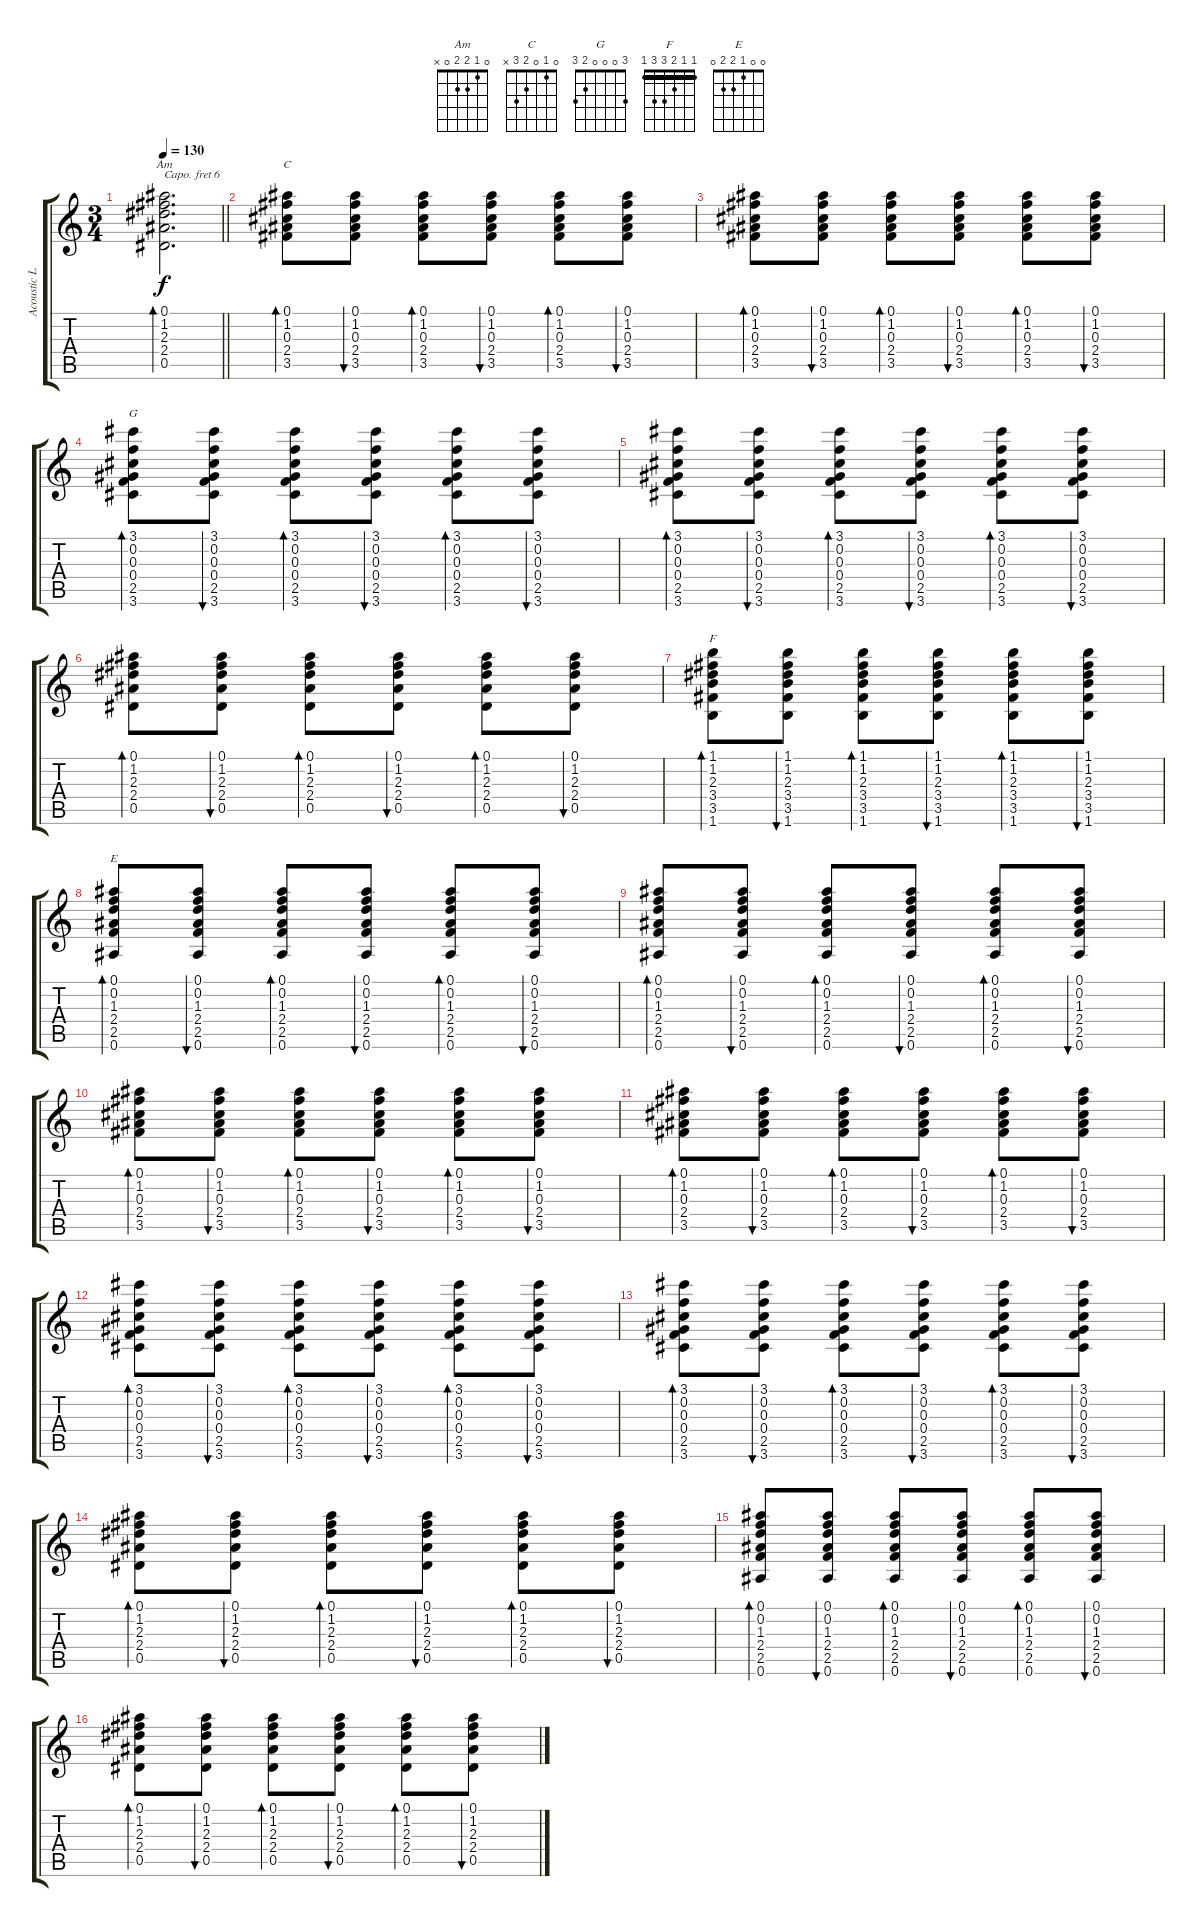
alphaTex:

\track ("Acoustic Lead (Capo)" "Acoustic L") {instrument acousticguitarnylon}
\staff {score tabs}
\capo 6
\tuning (E4 B3 G3 D3 A2 E2) {hide}
\chord ("Am" 0 1 2 2 0 x)
\chord ("C" 0 1 0 2 3 x)
\chord ("G" 3 0 0 0 2 3)
\chord ("F" 1 1 2 3 3 1) {barre 1}
\chord ("E" 0 0 1 2 2 0)
\ts (3 4)
\tempo 130
\clef g2
\barLineRight lightlight
\ks c
(0.1 1.2 2.3 2.4 0.5).2{d bd 60 ch "Am" dy f} |
\section ("" "")
(0.1 1.2 0.3 2.4 3.5).8{bd 60 ch "C"} (0.1 1.2 0.3 2.4 3.5).8{bu 60} (0.1 1.2 0.3 2.4 3.5).8{bd 60} (0.1 1.2 0.3 2.4 3.5).8{bu 60} (0.1 1.2 0.3 2.4 3.5).8{bd 60} (0.1 1.2 0.3 2.4 3.5).8{bu 60} |
(0.1 1.2 0.3 2.4 3.5).8{bd 60} (0.1 1.2 0.3 2.4 3.5).8{bu 60} (0.1 1.2 0.3 2.4 3.5).8{bd 60} (0.1 1.2 0.3 2.4 3.5).8{bu 60} (0.1 1.2 0.3 2.4 3.5).8{bd 60} (0.1 1.2 0.3 2.4 3.5).8{bu 60} |
(3.1 0.2 0.3 0.4 2.5 3.6).8{bd 60 ch "G"} (3.1 0.2 0.3 0.4 2.5 3.6).8{bu 60} (3.1 0.2 0.3 0.4 2.5 3.6).8{bd 60} (3.1 0.2 0.3 0.4 2.5 3.6).8{bu 60} (3.1 0.2 0.3 0.4 2.5 3.6).8{bd 60} (3.1 0.2 0.3 0.4 2.5 3.6).8{bu 60} |
(3.1 0.2 0.3 0.4 2.5 3.6).8{bd 60} (3.1 0.2 0.3 0.4 2.5 3.6).8{bu 60} (3.1 0.2 0.3 0.4 2.5 3.6).8{bd 60} (3.1 0.2 0.3 0.4 2.5 3.6).8{bu 60} (3.1 0.2 0.3 0.4 2.5 3.6).8{bd 60} (3.1 0.2 0.3 0.4 2.5 3.6).8{bu 60} |
(0.1 1.2 2.3 2.4 0.5).8{bd 60} (0.1 1.2 2.3 2.4 0.5).8{bu 60} (0.1 1.2 2.3 2.4 0.5).8{bd 60} (0.1 1.2 2.3 2.4 0.5).8{bu 60} (0.1 1.2 2.3 2.4 0.5).8{bd 60} (0.1 1.2 2.3 2.4 0.5).8{bu 60} |
(1.1 1.2 2.3 3.4 3.5 1.6).8{bd 60 ch "F"} (1.1 1.2 2.3 3.4 3.5 1.6).8{bu 60} (1.1 1.2 2.3 3.4 3.5 1.6).8{bd 60} (1.1 1.2 2.3 3.4 3.5 1.6).8{bu 60} (1.1 1.2 2.3 3.4 3.5 1.6).8{bd 60} (1.1 1.2 2.3 3.4 3.5 1.6).8{bu 60} |
(0.1 0.2 1.3 2.4 2.5 0.6).8{bd 60 ch "E"} (0.1 0.2 1.3 2.4 2.5 0.6).8{bu 60} (0.1 0.2 1.3 2.4 2.5 0.6).8{bd 60} (0.1 0.2 1.3 2.4 2.5 0.6).8{bu 60} (0.1 0.2 1.3 2.4 2.5 0.6).8{bd 60} (0.1 0.2 1.3 2.4 2.5 0.6).8{bu 60} |
(0.1 0.2 1.3 2.4 2.5 0.6).8{bd 60} (0.1 0.2 1.3 2.4 2.5 0.6).8{bu 60} (0.1 0.2 1.3 2.4 2.5 0.6).8{bd 60} (0.1 0.2 1.3 2.4 2.5 0.6).8{bu 60} (0.1 0.2 1.3 2.4 2.5 0.6).8{bd 60} (0.1 0.2 1.3 2.4 2.5 0.6).8{bu 60} |
(0.1 1.2 0.3 2.4 3.5).8{bd 60} (0.1 1.2 0.3 2.4 3.5).8{bu 60} (0.1 1.2 0.3 2.4 3.5).8{bd 60} (0.1 1.2 0.3 2.4 3.5).8{bu 60} (0.1 1.2 0.3 2.4 3.5).8{bd 60} (0.1 1.2 0.3 2.4 3.5).8{bu 60} |
(0.1 1.2 0.3 2.4 3.5).8{bd 60} (0.1 1.2 0.3 2.4 3.5).8{bu 60} (0.1 1.2 0.3 2.4 3.5).8{bd 60} (0.1 1.2 0.3 2.4 3.5).8{bu 60} (0.1 1.2 0.3 2.4 3.5).8{bd 60} (0.1 1.2 0.3 2.4 3.5).8{bu 60} |
(3.1 0.2 0.3 0.4 2.5 3.6).8{bd 60} (3.1 0.2 0.3 0.4 2.5 3.6).8{bu 60} (3.1 0.2 0.3 0.4 2.5 3.6).8{bd 60} (3.1 0.2 0.3 0.4 2.5 3.6).8{bu 60} (3.1 0.2 0.3 0.4 2.5 3.6).8{bd 60} (3.1 0.2 0.3 0.4 2.5 3.6).8{bu 60} |
(3.1 0.2 0.3 0.4 2.5 3.6).8{bd 60} (3.1 0.2 0.3 0.4 2.5 3.6).8{bu 60} (3.1 0.2 0.3 0.4 2.5 3.6).8{bd 60} (3.1 0.2 0.3 0.4 2.5 3.6).8{bu 60} (3.1 0.2 0.3 0.4 2.5 3.6).8{bd 60} (3.1 0.2 0.3 0.4 2.5 3.6).8{bu 60} |
(0.1 1.2 2.3 2.4 0.5).8{bd 60} (0.1 1.2 2.3 2.4 0.5).8{bu 60} (0.1 1.2 2.3 2.4 0.5).8{bd 60} (0.1 1.2 2.3 2.4 0.5).8{bu 60} (0.1 1.2 2.3 2.4 0.5).8{bd 60} (0.1 1.2 2.3 2.4 0.5).8{bu 60} |
(0.1 0.2 1.3 2.4 2.5 0.6).8{bd 60} (0.1 0.2 1.3 2.4 2.5 0.6).8{bu 60} (0.1 0.2 1.3 2.4 2.5 0.6).8{bd 60} (0.1 0.2 1.3 2.4 2.5 0.6).8{bu 60} (0.1 0.2 1.3 2.4 2.5 0.6).8{bd 60} (0.1 0.2 1.3 2.4 2.5 0.6).8{bu 60} |
(0.1 1.2 2.3 2.4 0.5).8{bd 60} (0.1 1.2 2.3 2.4 0.5).8{bu 60} (0.1 1.2 2.3 2.4 0.5).8{bd 60} (0.1 1.2 2.3 2.4 0.5).8{bu 60} (0.1 1.2 2.3 2.4 0.5).8{bd 60} (0.1 1.2 2.3 2.4 0.5).8{bu 60}
